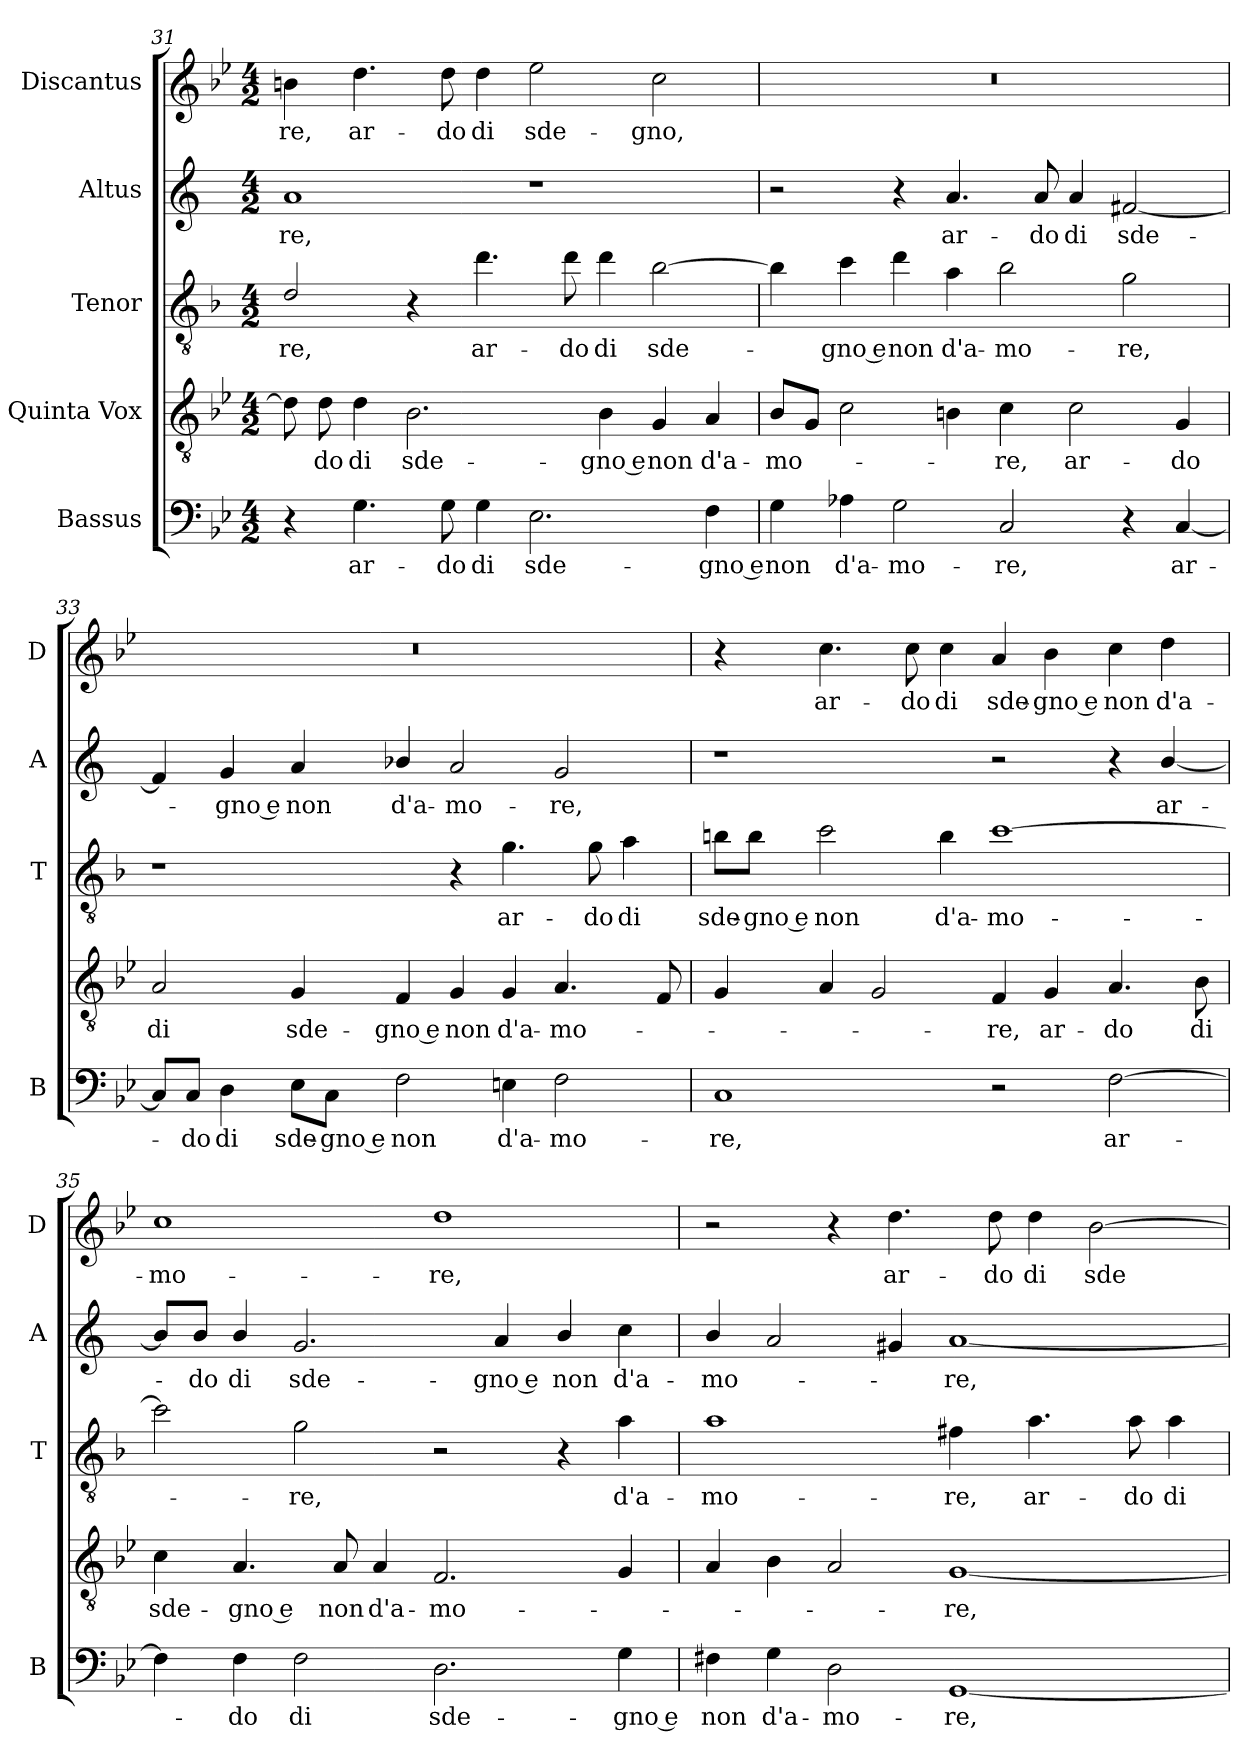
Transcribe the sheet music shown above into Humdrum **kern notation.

**kern	**text	**kern	**text	**kern	**text	**kern	**text	**kern	**text
*part5	*part5	*part4	*part4	*part3	*part3	*part2	*part2	*part1	*part1
*staff5	*staff5	*staff4	*staff4	*staff3	*staff3	*staff2	*staff2	*staff1	*staff1
*I"Bassus	*	*I"Quinta Vox	*	*I"Tenor	*	*I"Altus	*	*I"Discantus	*
*I'B	*	*	*	*I'T	*	*I'A	*	*I'D	*
*clefF4	*	*clefGv2	*	*clefGv2	*	*clefG2	*	*clefG2	*
*	*	*	*	*ITrd4c7	*	*ITrd1c2	*	*	*
*k[b-e-]	*	*k[b-e-]	*	*k[b-e-]	*	*k[b-e-]	*	*k[b-e-]	*
*B-:	*	*B-:	*	*B-:	*	*B-:	*	*B-:	*
*M4/2	*	*M4/2	*	*M4/2	*	*M4/2	*	*M4/2	*
=31	=31	=31	=31	=31	=31	=31	=31	=31	=31
!	!	!	!	!	!LO:LY:b	!	!LO:LY:b	!	!LO:LY:b
4r	.	8d\]	.	2G/	-re,	1g	-re,	4bn\	-re,
!	!	!	!LO:LY:b	!	!	!	!	!	!
.	.	8d\	-do	.	.	.	.	.	.
!	!LO:LY:b	!	!LO:LY:b	!	!	!	!	!	!LO:LY:b
4.G\	ar-	4d\	di	.	.	.	.	4.dd\	ar-
!	!	!	!LO:LY:b	!	!	!	!	!	!
.	.	2.B-\	sde-	4r	.	.	.	.	.
!	!LO:LY:b	!	!	!	!	!	!	!	!LO:LY:b
8G\	-do	.	.	.	.	.	.	8dd\	-do
!	!LO:LY:b	!	!	!	!LO:LY:b	!	!	!	!LO:LY:b
4G\	di	.	.	4.g\	ar-	.	.	4dd\	di
!	!LO:LY:b	!	!	!	!	!	!	!	!LO:LY:b
2.E-\	sde-	.	.	.	.	1r	.	2ee-\	sde-
!	!	!	!	!	!LO:LY:b	!	!	!	!
.	.	.	.	8g\	-do	.	.	.	.
!	!	!	!LO:LY:b	!	!LO:LY:b	!	!	!	!
.	.	4B-\	-gno e	4g\	di	.	.	.	.
!	!	!	!LO:LY:b	!	!LO:LY:b	!	!	!	!LO:LY:b
.	.	4G/	non	[2e-\	sde-	.	.	2cc\	-gno,
!	!LO:LY:b	!	!LO:LY:b	!	!	!	!	!	!
4F\	-gno e	4A/	d'a-	.	.	.	.	.	.
=32	=32	=32	=32	=32	=32	=32	=32	=32	=32
!	!LO:LY:b	!	!LO:LY:b	!	!	!	!	!	!
4G\	non	8B-/L	-mo-	4e-\]	.	2r	.	0r	.
.	.	8G/J	.	.	.	.	.	.	.
!	!LO:LY:b	!	!	!	!LO:LY:b	!	!	!	!
4A-X\	d'a-	2c\	.	4f\	-gno e	.	.	.	.
!	!LO:LY:b	!	!	!	!LO:LY:b	!	!	!	!
2G\	-mo-	.	.	4g\	non	4r	.	.	.
!	!	!	!	!	!LO:LY:b	!	!LO:LY:b	!	!
.	.	4Bn\	.	4d\	d'a-	4.g/	ar-	.	.
!	!LO:LY:b	!	!LO:LY:b	!	!LO:LY:b	!	!	!	!
2C/	-re,	4c\	-re,	2e-\	-mo-	.	.	.	.
!	!	!	!	!	!	!	!LO:LY:b	!	!
.	.	.	.	.	.	8g/	-do	.	.
!	!	!	!LO:LY:b	!	!	!	!LO:LY:b	!	!
.	.	2c\	ar-	.	.	4g/	di	.	.
!	!	!	!	!	!LO:LY:b	!	!LO:LY:b	!	!
4r	.	.	.	2c\	-re,	[2en/	sde-	.	.
!	!LO:LY:b	!	!LO:LY:b	!	!	!	!	!	!
[4C/	ar-	4G/	-do	.	.	.	.	.	.
!!LO:PB:g=z
=33	=33	=33	=33	=33	=33	=33	=33	=33	=33
!	!	!	!LO:LY:b	!	!	!	!	!	!
8C/L]	.	2A/	di	1r	.	4e/]	.	0r	.
!	!LO:LY:b	!	!	!	!	!	!	!	!
8C/J	-do	.	.	.	.	.	.	.	.
!	!LO:LY:b	!	!	!	!	!	!LO:LY:b	!	!
4D\	di	.	.	.	.	4f/	-gno e	.	.
!	!LO:LY:b	!	!LO:LY:b	!	!	!	!LO:LY:b	!	!
8E-\L	sde-	4G/	sde-	.	.	4g/	non	.	.
!	!LO:LY:b	!	!	!	!	!	!	!	!
8C\J	-gno e	.	.	.	.	.	.	.	.
!	!LO:LY:b	!	!LO:LY:b	!	!	!	!LO:LY:b	!	!
2F\	non	4F/	-gno e	.	.	4a-X/	d'a-	.	.
!	!	!	!LO:LY:b	!	!	!	!LO:LY:b	!	!
.	.	4G/	non	4r	.	2g/	-mo-	.	.
!	!LO:LY:b	!	!LO:LY:b	!	!LO:LY:b	!	!	!	!
4En\	d'a-	4G/	d'a-	4.c\	ar-	.	.	.	.
!	!LO:LY:b	!	!LO:LY:b	!	!	!	!LO:LY:b	!	!
2F\	-mo-	4.A/	-mo-	.	.	2f/	-re,	.	.
!	!	!	!	!	!LO:LY:b	!	!	!	!
.	.	.	.	8c\	-do	.	.	.	.
!	!	!	!	!	!LO:LY:b	!	!	!	!
.	.	.	.	4d\	di	.	.	.	.
.	.	8F/	.	.	.	.	.	.	.
=34	=34	=34	=34	=34	=34	=34	=34	=34	=34
!	!LO:LY:b	!	!	!	!LO:LY:b	!	!	!	!
1C	-re,	4G/	.	8en\L	sde-	1r	.	4r	.
!	!	!	!	!	!LO:LY:b	!	!	!	!
.	.	.	.	8e\J	-gno e	.	.	.	.
!	!	!	!	!	!LO:LY:b	!	!	!	!LO:LY:b
.	.	4A/	.	2f\	non	.	.	4.cc\	ar-
.	.	2G/	.	.	.	.	.	.	.
!	!	!	!	!	!	!	!	!	!LO:LY:b
.	.	.	.	.	.	.	.	8cc\	-do
!	!	!	!	!	!LO:LY:b	!	!	!	!LO:LY:b
.	.	.	.	4e\	d'a-	.	.	4cc\	di
!	!	!	!LO:LY:b	!	!LO:LY:b	!	!	!	!LO:LY:b
2r	.	4F/	-re,	[1f	-mo-	2r	.	4a/	sde-
!	!	!	!LO:LY:b	!	!	!	!	!	!LO:LY:b
.	.	4G/	ar-	.	.	.	.	4b-\	-gno e
!	!LO:LY:b	!	!LO:LY:b	!	!	!	!	!	!LO:LY:b
[2F\	ar-	4.A/	-do	.	.	4r	.	4cc\	non
!	!	!	!	!	!	!	!LO:LY:b	!	!LO:LY:b
.	.	.	.	.	.	[4a/	ar-	4dd\	d'a-
!	!	!	!LO:LY:b	!	!	!	!	!	!
.	.	8B-\	di	.	.	.	.	.	.
=35	=35	=35	=35	=35	=35	=35	=35	=35	=35
!	!	!	!LO:LY:b	!	!	!	!	!	!LO:LY:b
4F\]	.	4c\	sde-	2f\]	.	8a/L]	.	1cc	-mo-
!	!	!	!	!	!	!	!LO:LY:b	!	!
.	.	.	.	.	.	8a/J	-do	.	.
!	!LO:LY:b	!	!LO:LY:b	!	!	!	!LO:LY:b	!	!
4F\	-do	4.A/	-gno e	.	.	4a/	di	.	.
!	!LO:LY:b	!	!	!	!LO:LY:b	!	!LO:LY:b	!	!
2F\	di	.	.	2c\	-re,	2.f/	sde-	.	.
!	!	!	!LO:LY:b	!	!	!	!	!	!
.	.	8A/	non	.	.	.	.	.	.
!	!	!	!LO:LY:b	!	!	!	!	!	!
.	.	4A/	d'a-	.	.	.	.	.	.
!	!LO:LY:b	!	!LO:LY:b	!	!	!	!	!	!LO:LY:b
2.D\	sde-	2.F/	-mo-	2r	.	.	.	1dd	-re,
!	!	!	!	!	!	!	!LO:LY:b	!	!
.	.	.	.	.	.	4g/	-gno e	.	.
!	!	!	!	!	!	!	!LO:LY:b	!	!
.	.	.	.	4r	.	4a/	non	.	.
!	!LO:LY:b	!	!	!	!LO:LY:b	!	!LO:LY:b	!	!
4G\	-gno e	4G/	.	4d\	d'a-	4b-\	d'a-	.	.
!!LO:LB:g=z
=36	=36	=36	=36	=36	=36	=36	=36	=36	=36
!	!LO:LY:b	!	!	!	!LO:LY:b	!	!LO:LY:b	!	!
4F#X\	non	4A/	.	1d	-mo-	4a/	-mo-	2r	.
!	!LO:LY:b	!	!	!	!	!	!	!	!
4G\	d'a-	4B-\	.	.	.	2g/	.	.	.
!	!LO:LY:b	!	!	!	!	!	!	!	!
2D\	-mo-	2A/	.	.	.	.	.	4r	.
!	!	!	!	!	!	!	!	!	!LO:LY:b
.	.	.	.	.	.	4f#X/	.	4.dd\	ar-
!	!LO:LY:b	!	!LO:LY:b	!	!LO:LY:b	!	!LO:LY:b	!	!
[1GG	-re,	[1G	-re,	4Bn\	-re,	[1g	-re,	.	.
!	!	!	!	!	!	!	!	!	!LO:LY:b
.	.	.	.	.	.	.	.	8dd\	-do
!	!	!	!	!	!LO:LY:b	!	!	!	!LO:LY:b
.	.	.	.	4.d\	ar-	.	.	4dd\	di
!	!	!	!	!	!	!	!	!	!LO:LY:b
.	.	.	.	.	.	.	.	[2b-\	sde-
!	!	!	!	!	!LO:LY:b	!	!	!	!
.	.	.	.	8d\	-do	.	.	.	.
!	!	!	!	!	!LO:LY:b	!	!	!	!
.	.	.	.	4d\	di	.	.	.	.
=	=	=	=	=	=	=	=	=	=
*-	*-	*-	*-	*-	*-	*-	*-	*-	*-
